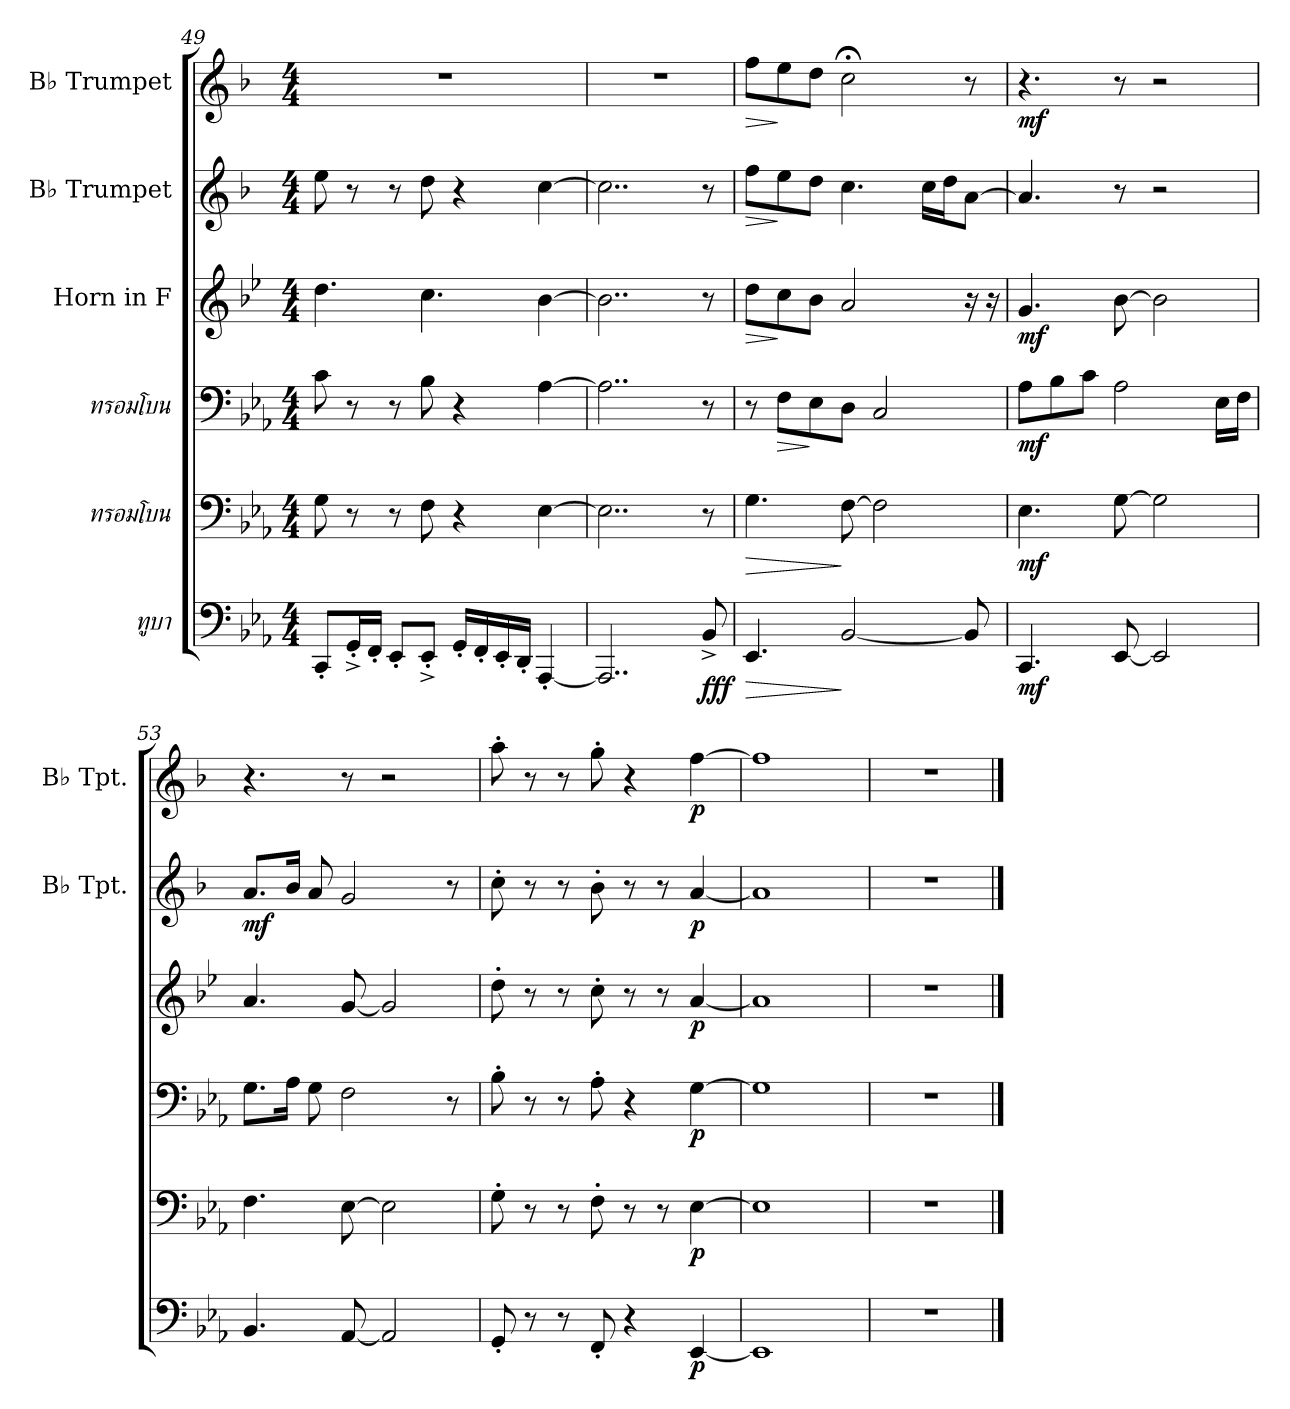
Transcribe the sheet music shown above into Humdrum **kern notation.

**kern	**dynam	**kern	**dynam	**kern	**dynam	**kern	**dynam	**kern	**dynam	**kern	**dynam
*part6	*part6	*part5	*part5	*part4	*part4	*part3	*part3	*part2	*part2	*part1	*part1
*staff6	*staff6	*staff5	*staff5	*staff4	*staff4	*staff3	*staff3	*staff2	*staff2	*staff1	*staff1
*I"ทูบา	*	*I"ทรอมโบน	*	*I"ทรอมโบน	*	*I"Horn in F	*	*I"B♭ Trumpet	*	*I"B♭ Trumpet	*
*	*	*	*	*	*	*	*	*I'B♭ Tpt.	*	*I'B♭ Tpt.	*
*clefF4	*	*clefF4	*	*clefF4	*	*clefG2	*	*clefG2	*	*clefG2	*
*	*	*	*	*	*	*ITrd4c7	*	*ITrd1c2	*	*ITrd1c2	*
*k[b-e-a-]	*	*k[b-e-a-]	*	*k[b-e-a-]	*	*k[b-e-a-]	*	*k[b-e-a-]	*	*k[b-e-a-]	*
*M4/4	*	*M4/4	*	*M4/4	*	*M4/4	*	*M4/4	*	*M4/4	*
=49	=49	=49	=49	=49	=49	=49	=49	=49	=49	=49	=49
8CC'/L	.	8G\	.	8c\	.	4.g\	.	8dd\	.	1r	.
16GG'^/L	.	8r	.	8r	.	.	.	8r	.	.	.
16FF'/JJ	.	.	.	.	.	.	.	.	.	.	.
8EE-'/L	.	8r	.	8r	.	.	.	8r	.	.	.
8EE-'^/J	.	8F\	.	8B-\	.	4.f\	.	8cc\	.	.	.
16GG'/LL	.	4r	.	4r	.	.	.	4r	.	.	.
16FF'/	.	.	.	.	.	.	.	.	.	.	.
16EE-'/	.	.	.	.	.	.	.	.	.	.	.
16DD'/JJ	.	.	.	.	.	.	.	.	.	.	.
[4AAA-'/	.	[4E-\	.	[4A-\	.	[4e-\	.	[4b-\	.	.	.
!!LO:PB:g=z
=50	=50	=50	=50	=50	=50	=50	=50	=50	=50	=50	=50
2..AAA-/]	.	2..E-\]	.	2..A-\]	.	2..e-\]	.	2..b-\]	.	1r	.
!	!LO:DY:b	!	!	!	!	!	!	!	!	!	!
8BB-^/	fff	8r	.	8r	.	8r	.	8r	.	.	.
=51	=51	=51	=51	=51	=51	=51	=51	=51	=51	=51	=51
!	!LO:HP:b	!	!LO:HP:b	!	!	!	!LO:HP:b	!	!LO:HP:b	!	!LO:HP:b
4.EE-/	>	4.G\	>	8r	.	8g\L	>	8ee-\L	>	8ee-\L	>
!	!	!	!	!	!LO:HP:b	!	!	!	!	!	!
.	.	.	.	8F\L	>	8f\	]	8dd\	]	8dd\	]
.	.	.	.	8E-\	]	8e-\J	.	8cc\J	.	8cc\J	.
[2BB-/	]	[8F\	]	8D\J	.	2d/	.	4.b-\	.	2b-;<\	.
.	.	2F\]	.	2C/	.	.	.	.	.	.	.
.	.	.	.	.	.	.	.	16b-\LL	.	.	.
.	.	.	.	.	.	.	.	16cc\J	.	.	.
8BB-/]	.	.	.	.	.	16r	.	[8g\J	.	8r	.
.	.	.	.	.	.	16r	.	.	.	.	.
=52	=52	=52	=52	=52	=52	=52	=52	=52	=52	=52	=52
!	!LO:DY:b	!	!LO:DY:b	!	!LO:DY:b	!	!LO:DY:b	!	!	!	!LO:DY:b
4.CC/	mf	4.E-\	mf	8A-\L	mf	4.c/	mf	4.g/]	.	4.r	mf
.	.	.	.	8B-\	.	.	.	.	.	.	.
.	.	.	.	8c\J	.	.	.	.	.	.	.
[8EE-/	.	[8G\	.	2A-\	.	[8e-\	.	8r	.	8r	.
2EE-/]	.	2G\]	.	.	.	2e-\]	.	2r	.	2r	.
.	.	.	.	16E-\LL	.	.	.	.	.	.	.
.	.	.	.	16F\JJ	.	.	.	.	.	.	.
=53	=53	=53	=53	=53	=53	=53	=53	=53	=53	=53	=53
!	!	!	!	!	!	!	!	!	!LO:DY:b	!	!
4.BB-/	.	4.F\	.	8.G\L	.	4.d/	.	8.g/L	mf	4.r	.
.	.	.	.	16A-\Jk	.	.	.	16a-/Jk	.	.	.
.	.	.	.	8G\	.	.	.	8g/	.	.	.
[8AA-/	.	[8E-\	.	2F\	.	[8c/	.	2f/	.	8r	.
2AA-/]	.	2E-\]	.	.	.	2c/]	.	.	.	2r	.
.	.	.	.	8r	.	.	.	8r	.	.	.
=54	=54	=54	=54	=54	=54	=54	=54	=54	=54	=54	=54
8GG'/	.	8G'\	.	8B-'\	.	8g'\	.	8b-'\	.	8gg'\	.
8r	.	8r	.	8r	.	8r	.	8r	.	8r	.
8r	.	8r	.	8r	.	8r	.	8r	.	8r	.
8FF'/	.	8F'\	.	8A-'\	.	8f'\	.	8a-'\	.	8ff'\	.
4r	.	8r	.	4r	.	8r	.	8r	.	4r	.
.	.	8r	.	.	.	8r	.	8r	.	.	.
!	!LO:DY:b	!	!LO:DY:b	!	!LO:DY:b	!	!LO:DY:b	!	!LO:DY:b	!	!LO:DY:b
[4EE-/	p	[4E-\	p	[4G\	p	[4d/	p	[4g/	p	[4ee-\	p
=55	=55	=55	=55	=55	=55	=55	=55	=55	=55	=55	=55
1EE-]	.	1E-]	.	1G]	.	1d]	.	1g]	.	1ee-]	.
!!LO:LB:g=z
=56	=56	=56	=56	=56	=56	=56	=56	=56	=56	=56	=56
1r	.	1r	.	1r	.	1r	.	1r	.	1r	.
==	==	==	==	==	==	==	==	==	==	==	==
*-	*-	*-	*-	*-	*-	*-	*-	*-	*-	*-	*-
